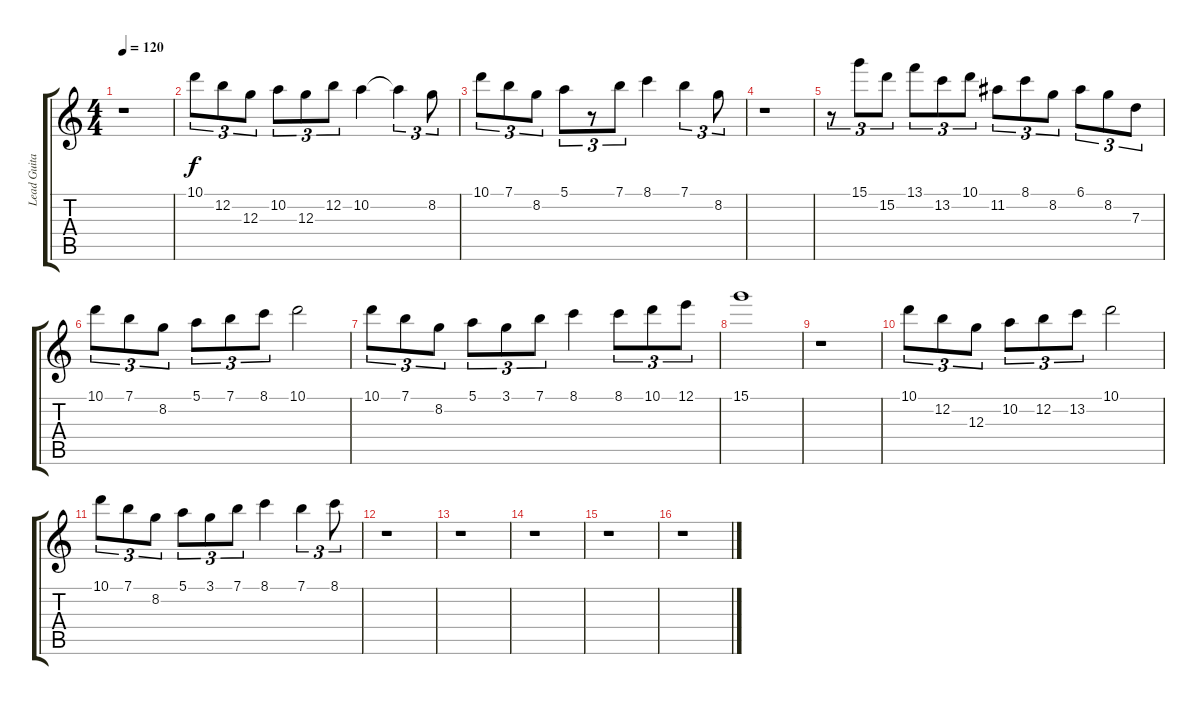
\track ("Lead Guitar #2" "Lead Guita") {instrument distortionguitar}
\staff {score tabs}
\tuning (E4 B3 G3 D3 A2 E2) {hide}
\ts (4 4)
\tempo 120
\clef g2
\ks c
r.1{dy f} |
10.1.8{tu (3 2)} 12.2.8{tu (3 2)} 12.3.8{tu (3 2)} 10.2.8{tu (3 2)} 12.3.8{tu (3 2)} 12.2.8{tu (3 2)} 10.2.4 10.2{t}.4{tu (3 2)} 8.2.8{tu (3 2)} |
10.1.8{tu (3 2)} 7.1.8{tu (3 2)} 8.2.8{tu (3 2)} 5.1.8{tu (3 2)} r.8{tu (3 2)} 7.1.8{tu (3 2)} 8.1.4 7.1.4{tu (3 2)} 8.2.8{tu (3 2)} |
r.1 |
r.8{tu (3 2)} 15.1.8{tu (3 2)} 15.2.8{tu (3 2)} 13.1.8{tu (3 2)} 13.2.8{tu (3 2)} 10.1.8{tu (3 2)} 11.2.8{tu (3 2)} 8.1.8{tu (3 2)} 8.2.8{tu (3 2)} 6.1.8{tu (3 2)} 8.2.8{tu (3 2)} 7.3.8{tu (3 2)} |
10.1.8{tu (3 2)} 7.1.8{tu (3 2)} 8.2.8{tu (3 2)} 5.1.8{tu (3 2)} 7.1.8{tu (3 2)} 8.1.8{tu (3 2)} 10.1.2 |
10.1.8{tu (3 2)} 7.1.8{tu (3 2)} 8.2.8{tu (3 2)} 5.1.8{tu (3 2)} 3.1.8{tu (3 2)} 7.1.8{tu (3 2)} 8.1.4 8.1.8{tu (3 2)} 10.1.8{tu (3 2)} 12.1.8{tu (3 2)} |
15.1.1 |
r.1 |
10.1.8{tu (3 2)} 12.2.8{tu (3 2)} 12.3.8{tu (3 2)} 10.2.8{tu (3 2)} 12.2.8{tu (3 2)} 13.2.8{tu (3 2)} 10.1.2 |
10.1.8{tu (3 2)} 7.1.8{tu (3 2)} 8.2.8{tu (3 2)} 5.1.8{tu (3 2)} 3.1.8{tu (3 2)} 7.1.8{tu (3 2)} 8.1.4 7.1.4{tu (3 2)} 8.1.8{tu (3 2)} |
r.1 |
r.1 |
r.1 |
r.1 |
r.1
